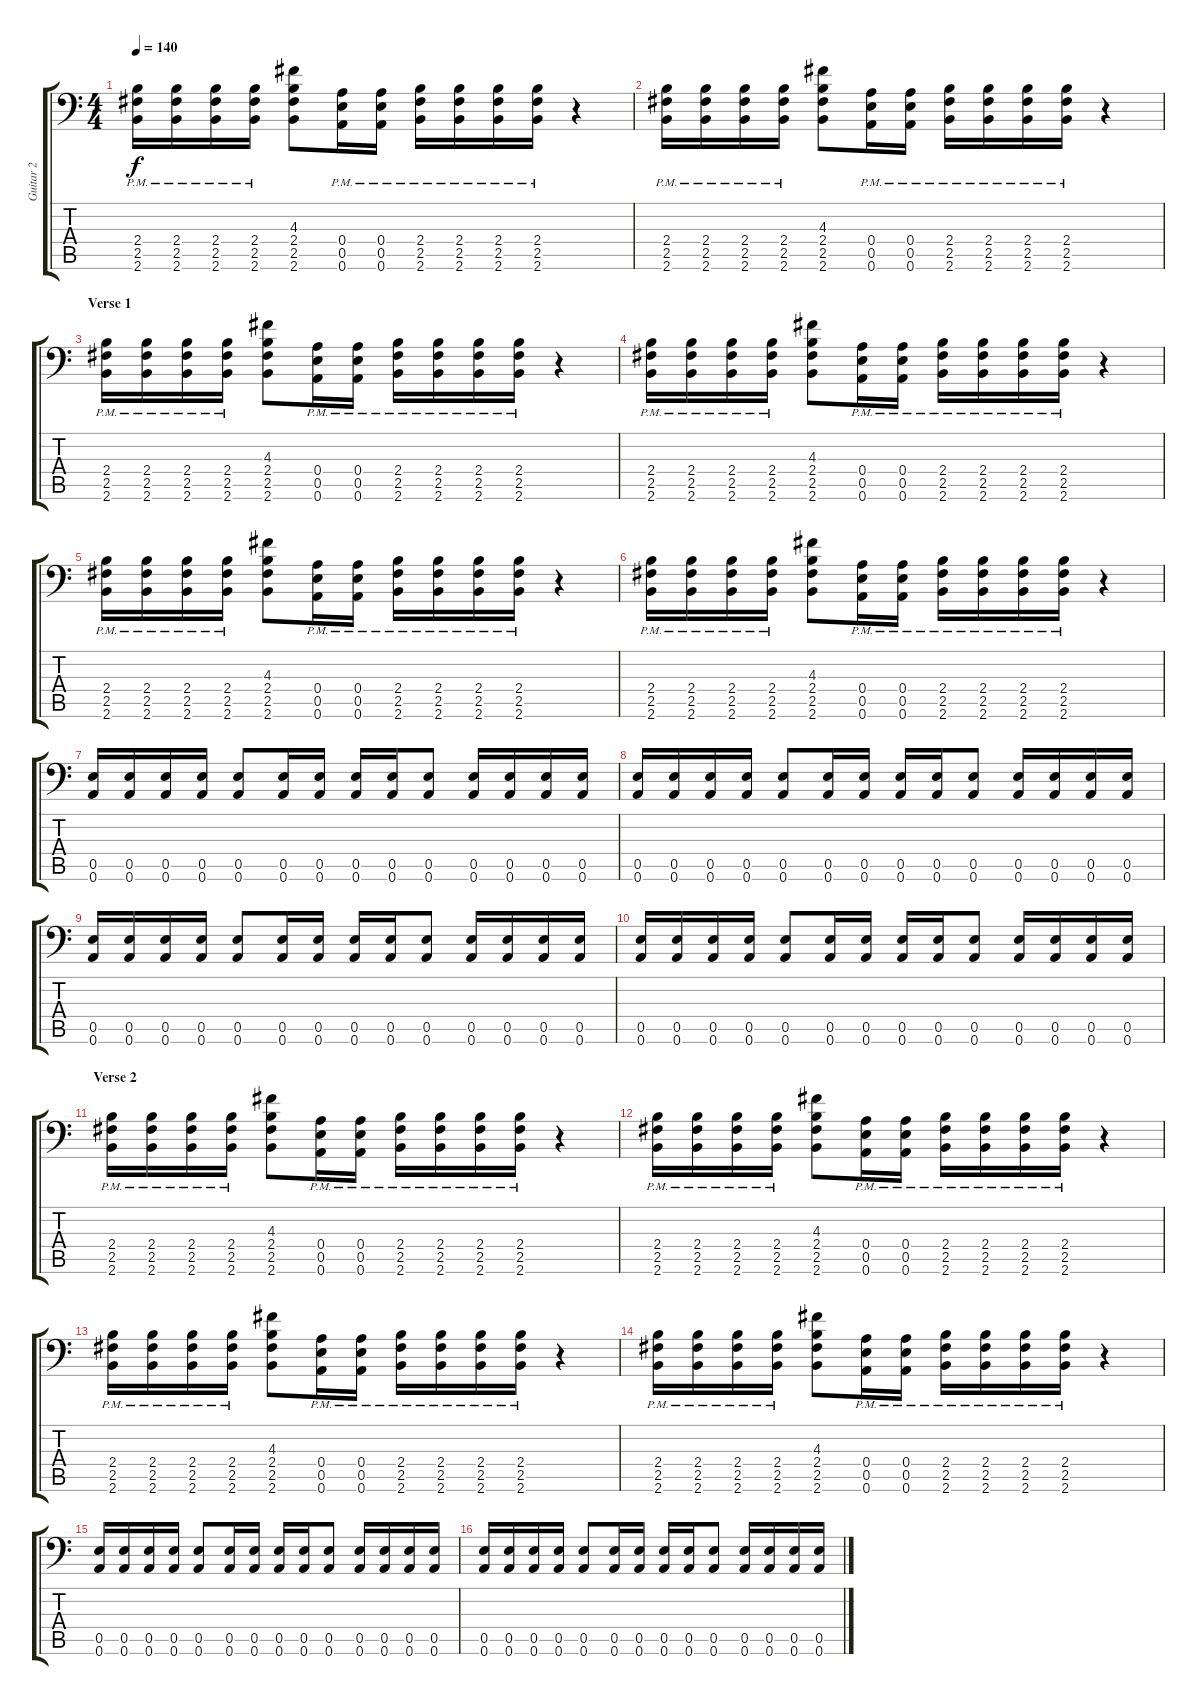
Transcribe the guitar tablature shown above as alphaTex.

\track ("Guitar 2" "Guitar 2") {instrument distortionguitar}
\staff {score tabs}
\tuning (B3 Gb3 D3 A2 E2 A1) {hide}
\ts (4 4)
\tempo 140
\clef f4
\ks c
(2.4{pm} 2.5{pm} 2.6{pm}).16{dy f} (2.4{pm} 2.5{pm} 2.6{pm}).16 (2.4{pm} 2.5{pm} 2.6{pm}).16 (2.4{pm} 2.5{pm} 2.6{pm}).16 (4.3 2.4 2.5 2.6).8 (0.4{pm} 0.5{pm} 0.6{pm}).16 (0.4{pm} 0.5{pm} 0.6{pm}).16 (2.4{pm} 2.5{pm} 2.6{pm}).16 (2.4{pm} 2.5{pm} 2.6{pm}).16 (2.4{pm} 2.5{pm} 2.6{pm}).16 (2.4{pm} 2.5{pm} 2.6{pm}).16 r.4 |
(2.4{pm} 2.5{pm} 2.6{pm}).16 (2.4{pm} 2.5{pm} 2.6{pm}).16 (2.4{pm} 2.5{pm} 2.6{pm}).16 (2.4{pm} 2.5{pm} 2.6{pm}).16 (4.3 2.4 2.5 2.6).8 (0.4{pm} 0.5{pm} 0.6{pm}).16 (0.4{pm} 0.5{pm} 0.6{pm}).16 (2.4{pm} 2.5{pm} 2.6{pm}).16 (2.4{pm} 2.5{pm} 2.6{pm}).16 (2.4{pm} 2.5{pm} 2.6{pm}).16 (2.4{pm} 2.5{pm} 2.6{pm}).16 r.4 |
\section ("" "Verse 1")
(2.4{pm} 2.5{pm} 2.6{pm}).16 (2.4{pm} 2.5{pm} 2.6{pm}).16 (2.4{pm} 2.5{pm} 2.6{pm}).16 (2.4{pm} 2.5{pm} 2.6{pm}).16 (4.3 2.4 2.5 2.6).8 (0.4{pm} 0.5{pm} 0.6{pm}).16 (0.4{pm} 0.5{pm} 0.6{pm}).16 (2.4{pm} 2.5{pm} 2.6{pm}).16 (2.4{pm} 2.5{pm} 2.6{pm}).16 (2.4{pm} 2.5{pm} 2.6{pm}).16 (2.4{pm} 2.5{pm} 2.6{pm}).16 r.4 |
(2.4{pm} 2.5{pm} 2.6{pm}).16 (2.4{pm} 2.5{pm} 2.6{pm}).16 (2.4{pm} 2.5{pm} 2.6{pm}).16 (2.4{pm} 2.5{pm} 2.6{pm}).16 (4.3 2.4 2.5 2.6).8 (0.4{pm} 0.5{pm} 0.6{pm}).16 (0.4{pm} 0.5{pm} 0.6{pm}).16 (2.4{pm} 2.5{pm} 2.6{pm}).16 (2.4{pm} 2.5{pm} 2.6{pm}).16 (2.4{pm} 2.5{pm} 2.6{pm}).16 (2.4{pm} 2.5{pm} 2.6{pm}).16 r.4 |
(2.4{pm} 2.5{pm} 2.6{pm}).16 (2.4{pm} 2.5{pm} 2.6{pm}).16 (2.4{pm} 2.5{pm} 2.6{pm}).16 (2.4{pm} 2.5{pm} 2.6{pm}).16 (4.3 2.4 2.5 2.6).8 (0.4{pm} 0.5{pm} 0.6{pm}).16 (0.4{pm} 0.5{pm} 0.6{pm}).16 (2.4{pm} 2.5{pm} 2.6{pm}).16 (2.4{pm} 2.5{pm} 2.6{pm}).16 (2.4{pm} 2.5{pm} 2.6{pm}).16 (2.4{pm} 2.5{pm} 2.6{pm}).16 r.4 |
(2.4{pm} 2.5{pm} 2.6{pm}).16 (2.4{pm} 2.5{pm} 2.6{pm}).16 (2.4{pm} 2.5{pm} 2.6{pm}).16 (2.4{pm} 2.5{pm} 2.6{pm}).16 (4.3 2.4 2.5 2.6).8 (0.4{pm} 0.5{pm} 0.6{pm}).16 (0.4{pm} 0.5{pm} 0.6{pm}).16 (2.4{pm} 2.5{pm} 2.6{pm}).16 (2.4{pm} 2.5{pm} 2.6{pm}).16 (2.4{pm} 2.5{pm} 2.6{pm}).16 (2.4{pm} 2.5{pm} 2.6{pm}).16 r.4 |
(0.5 0.6).16 (0.5 0.6).16 (0.5 0.6).16 (0.5 0.6).16 (0.5 0.6).8 (0.5 0.6).16 (0.5 0.6).16 (0.5 0.6).16 (0.5 0.6).16 (0.5 0.6).8 (0.5 0.6).16 (0.5 0.6).16 (0.5 0.6).16 (0.5 0.6).16 |
(0.5 0.6).16 (0.5 0.6).16 (0.5 0.6).16 (0.5 0.6).16 (0.5 0.6).8 (0.5 0.6).16 (0.5 0.6).16 (0.5 0.6).16 (0.5 0.6).16 (0.5 0.6).8 (0.5 0.6).16 (0.5 0.6).16 (0.5 0.6).16 (0.5 0.6).16 |
(0.5 0.6).16 (0.5 0.6).16 (0.5 0.6).16 (0.5 0.6).16 (0.5 0.6).8 (0.5 0.6).16 (0.5 0.6).16 (0.5 0.6).16 (0.5 0.6).16 (0.5 0.6).8 (0.5 0.6).16 (0.5 0.6).16 (0.5 0.6).16 (0.5 0.6).16 |
(0.5 0.6).16 (0.5 0.6).16 (0.5 0.6).16 (0.5 0.6).16 (0.5 0.6).8 (0.5 0.6).16 (0.5 0.6).16 (0.5 0.6).16 (0.5 0.6).16 (0.5 0.6).8 (0.5 0.6).16 (0.5 0.6).16 (0.5 0.6).16 (0.5 0.6).16 |
\section ("" "Verse 2")
(2.4{pm} 2.5{pm} 2.6{pm}).16 (2.4{pm} 2.5{pm} 2.6{pm}).16 (2.4{pm} 2.5{pm} 2.6{pm}).16 (2.4{pm} 2.5{pm} 2.6{pm}).16 (4.3 2.4 2.5 2.6).8 (0.4{pm} 0.5{pm} 0.6{pm}).16 (0.4{pm} 0.5{pm} 0.6{pm}).16 (2.4{pm} 2.5{pm} 2.6{pm}).16 (2.4{pm} 2.5{pm} 2.6{pm}).16 (2.4{pm} 2.5{pm} 2.6{pm}).16 (2.4{pm} 2.5{pm} 2.6{pm}).16 r.4 |
(2.4{pm} 2.5{pm} 2.6{pm}).16 (2.4{pm} 2.5{pm} 2.6{pm}).16 (2.4{pm} 2.5{pm} 2.6{pm}).16 (2.4{pm} 2.5{pm} 2.6{pm}).16 (4.3 2.4 2.5 2.6).8 (0.4{pm} 0.5{pm} 0.6{pm}).16 (0.4{pm} 0.5{pm} 0.6{pm}).16 (2.4{pm} 2.5{pm} 2.6{pm}).16 (2.4{pm} 2.5{pm} 2.6{pm}).16 (2.4{pm} 2.5{pm} 2.6{pm}).16 (2.4{pm} 2.5{pm} 2.6{pm}).16 r.4 |
(2.4{pm} 2.5{pm} 2.6{pm}).16 (2.4{pm} 2.5{pm} 2.6{pm}).16 (2.4{pm} 2.5{pm} 2.6{pm}).16 (2.4{pm} 2.5{pm} 2.6{pm}).16 (4.3 2.4 2.5 2.6).8 (0.4{pm} 0.5{pm} 0.6{pm}).16 (0.4{pm} 0.5{pm} 0.6{pm}).16 (2.4{pm} 2.5{pm} 2.6{pm}).16 (2.4{pm} 2.5{pm} 2.6{pm}).16 (2.4{pm} 2.5{pm} 2.6{pm}).16 (2.4{pm} 2.5{pm} 2.6{pm}).16 r.4 |
(2.4{pm} 2.5{pm} 2.6{pm}).16 (2.4{pm} 2.5{pm} 2.6{pm}).16 (2.4{pm} 2.5{pm} 2.6{pm}).16 (2.4{pm} 2.5{pm} 2.6{pm}).16 (4.3 2.4 2.5 2.6).8 (0.4{pm} 0.5{pm} 0.6{pm}).16 (0.4{pm} 0.5{pm} 0.6{pm}).16 (2.4{pm} 2.5{pm} 2.6{pm}).16 (2.4{pm} 2.5{pm} 2.6{pm}).16 (2.4{pm} 2.5{pm} 2.6{pm}).16 (2.4{pm} 2.5{pm} 2.6{pm}).16 r.4 |
(0.5 0.6).16 (0.5 0.6).16 (0.5 0.6).16 (0.5 0.6).16 (0.5 0.6).8 (0.5 0.6).16 (0.5 0.6).16 (0.5 0.6).16 (0.5 0.6).16 (0.5 0.6).8 (0.5 0.6).16 (0.5 0.6).16 (0.5 0.6).16 (0.5 0.6).16 |
(0.5 0.6).16 (0.5 0.6).16 (0.5 0.6).16 (0.5 0.6).16 (0.5 0.6).8 (0.5 0.6).16 (0.5 0.6).16 (0.5 0.6).16 (0.5 0.6).16 (0.5 0.6).8 (0.5 0.6).16 (0.5 0.6).16 (0.5 0.6).16 (0.5 0.6).16
